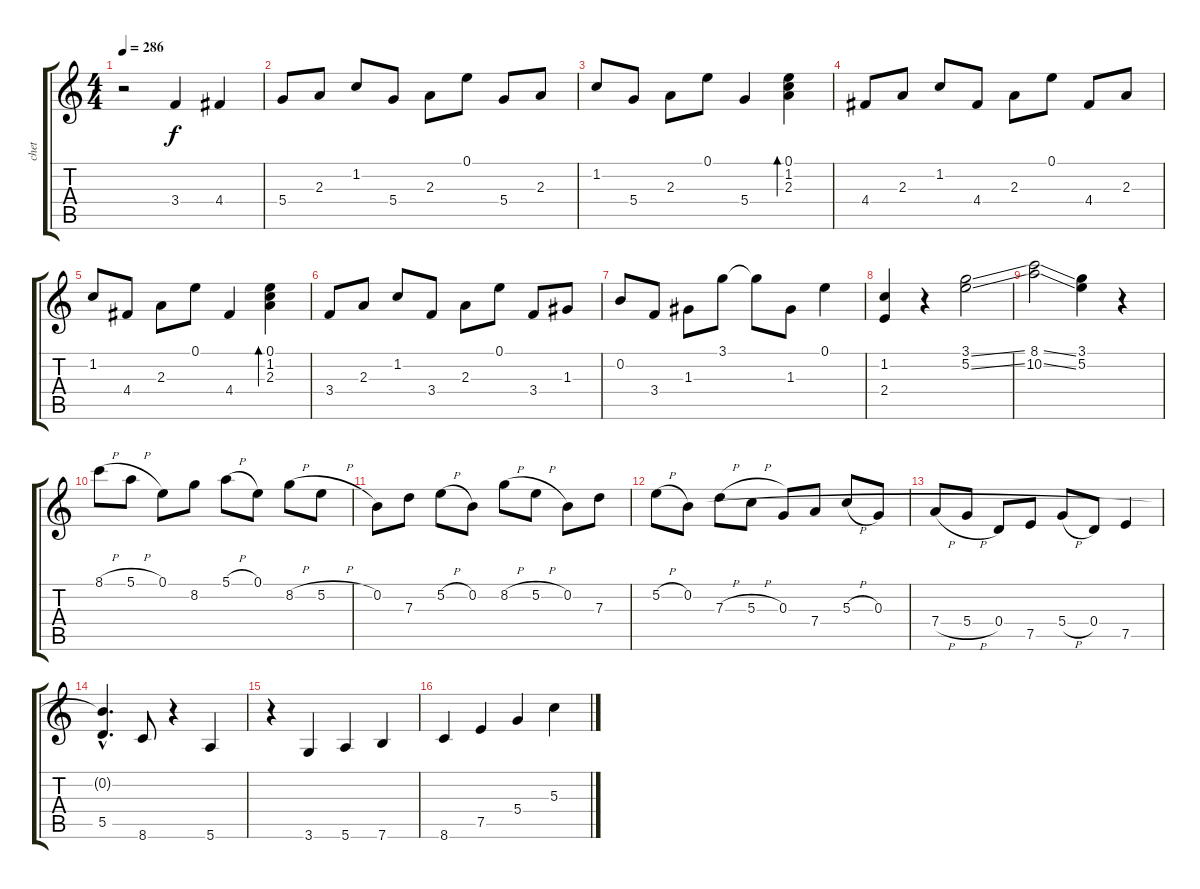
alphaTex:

\track ("chet" "chet") {instrument acousticguitarnylon}
\staff {score tabs}
\tuning (E4 B3 G3 D3 A2 E2) {hide}
\ts (4 4)
\tempo 286
\clef g2
\ks c
r.2{dy f} 3.4.4 4.4.4 |
5.4.8 2.3.8 1.2.8 5.4.8 2.3.8 0.1.8 5.4.8 2.3.8 |
1.2.8 5.4.8 2.3.8 0.1.8 5.4.4 (0.1 1.2 2.3).4{bd 240} |
4.4.8 2.3.8 1.2.8 4.4.8 2.3.8 0.1.8 4.4.8 2.3.8 |
1.2.8 4.4.8 2.3.8 0.1.8 4.4.4 (0.1 1.2 2.3).4{bd 240} |
3.4.8 2.3.8 1.2.8 3.4.8 2.3.8 0.1.8 3.4.8 1.3.8 |
0.2.8 3.4.8 1.3.8 3.1.8 3.1{t}.8 1.3.8 0.1.4 |
(1.2 2.4).4 r.4 (3.1{ss} 5.2{ss}).2 |
(8.1{ss} 10.2{ss}).2 (3.1 5.2).4 r.4 |
8.1{h}.8 5.1{h}.8 0.1.8 8.2.8 5.1{h}.8 0.1.8 8.2{h}.8 5.2{h}.8 |
0.2.8 7.3.8 5.2{h}.8 0.2.8 8.2{h}.8 5.2{h}.8 0.2.8 7.3.8 |
5.2{h}.8 0.2.8 7.3{h}.8 5.3{h}.8 0.3.8 7.4.8 5.3{h}.8 0.3.8 |
7.4{h}.8 5.4{h}.8 0.4.8 7.5.8 5.4{h}.8 0.4.8 7.5.4 |
(0.2{hac t} 5.5{hac}).4{d} 8.6.8 r.4 5.6.4 |
r.4 3.6.4 5.6.4 7.6.4 |
8.6.4 7.5.4 5.4.4 5.3.4
